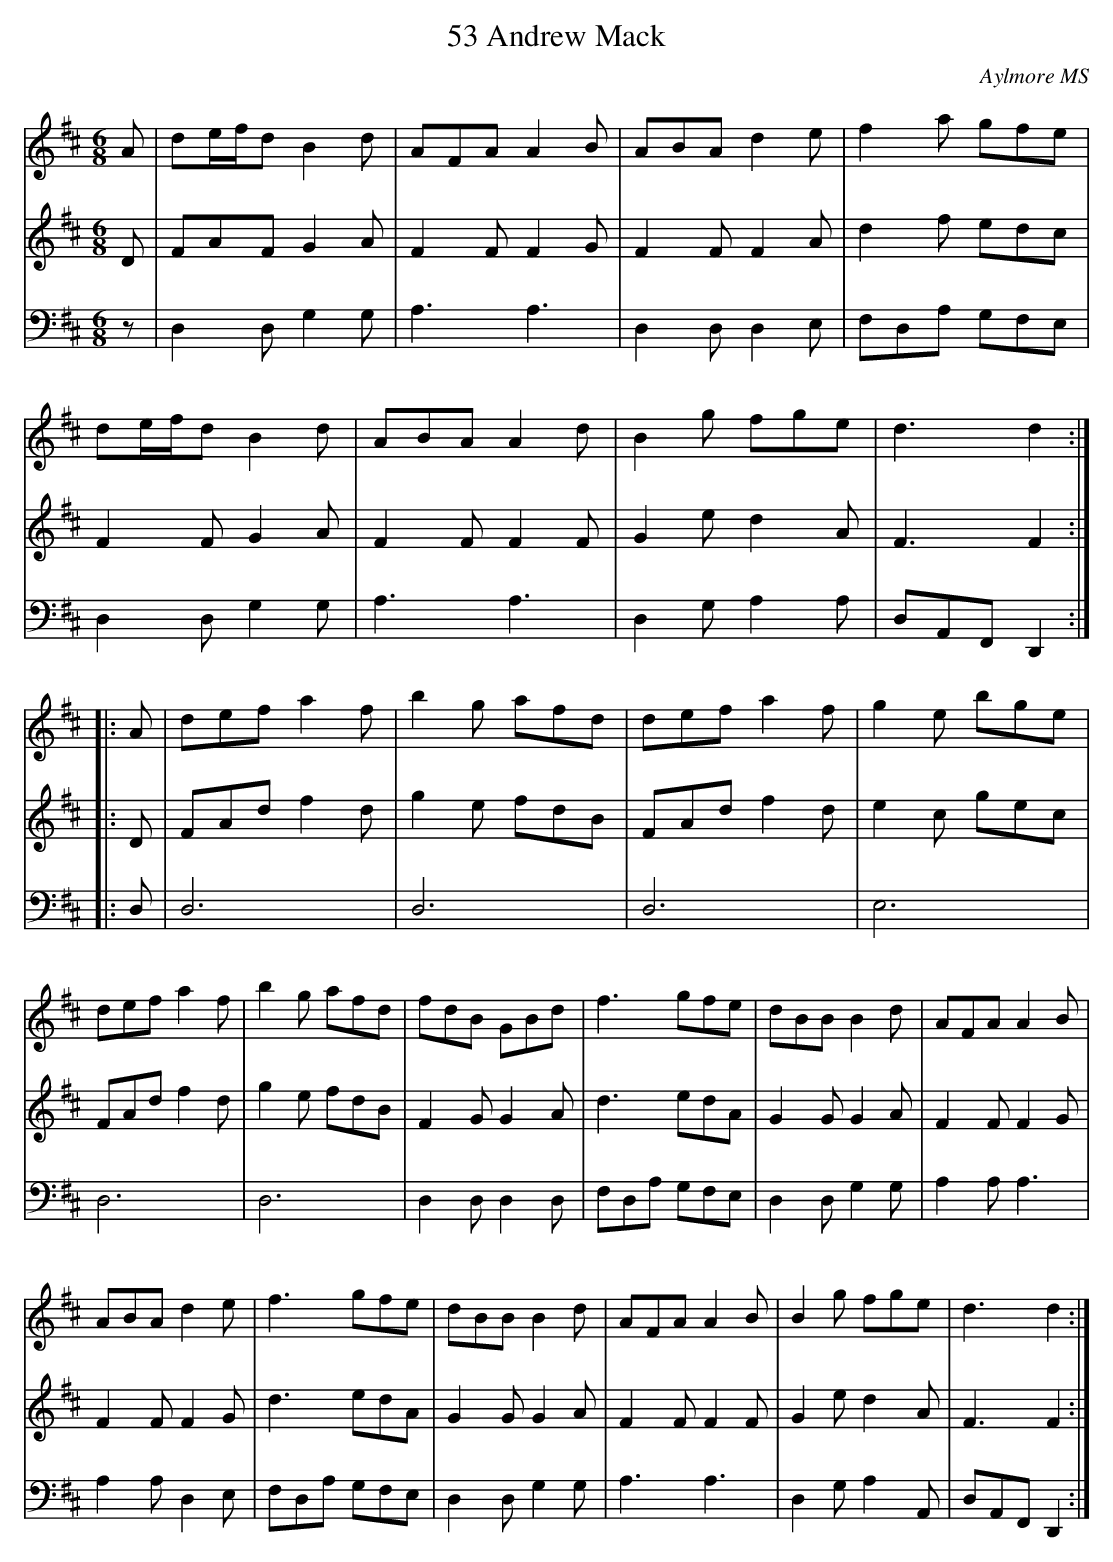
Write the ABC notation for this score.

X:1
T:53 Andrew Mack
C:Aylmore MS
M:6/8
L:1/8
K:D
V:1
A|de/2f/2d B2d|AFA A2B|ABA d2e|f2a gfe|
de/2f/2d B2d|ABA A2d|B2g fge|d3d2:|
|:A|def a2f|b2g afd|def a2f|g2e bge|
def a2f|b2g afd|fdB GBd|f3gfe|dBB B2d|AFA A2B|
ABA d2e|f3gfe|dBB B2d|AFA A2B|B2g fge|d3d2:|
V:2
D|FAF G2A|F2F F2G|F2F F2A|d2f edc|F2F G2A|F2F F2F|G2e d2A|F3F2:|
|:D|FAd f2d|g2e fdB|FAd f2d|e2c gec|
FAd f2d|g2e fdB|F2G G2A|d3edA|G2G G2A|F2F F2G|
F2F F2G|d3edA|G2G G2A|F2F F2F|G2e d2A|F3F2:|
V:3
K:D Bass
z|D,2D, G,2G,|A,3A,3|D,2D, D,2E,|F,D,A, G,F,E,|
D,2D, G,2G,|A,3A,3|D,2G, A,2A,|D,A,,F,, D,,2:|
|:D,|D,6|D,6|D,6|E,6|D,6|D,6|D,2D, D,2D,|
F,D,A, G,F,E,|D,2D, G,2G,|A,2A, A,3|A,2A, D,2E,|
F,D,A, G,F,E,|D,2D, G,2G,|A,3A,3|D,2G, A,2A,,|D,A,,F,, D,,2:|
